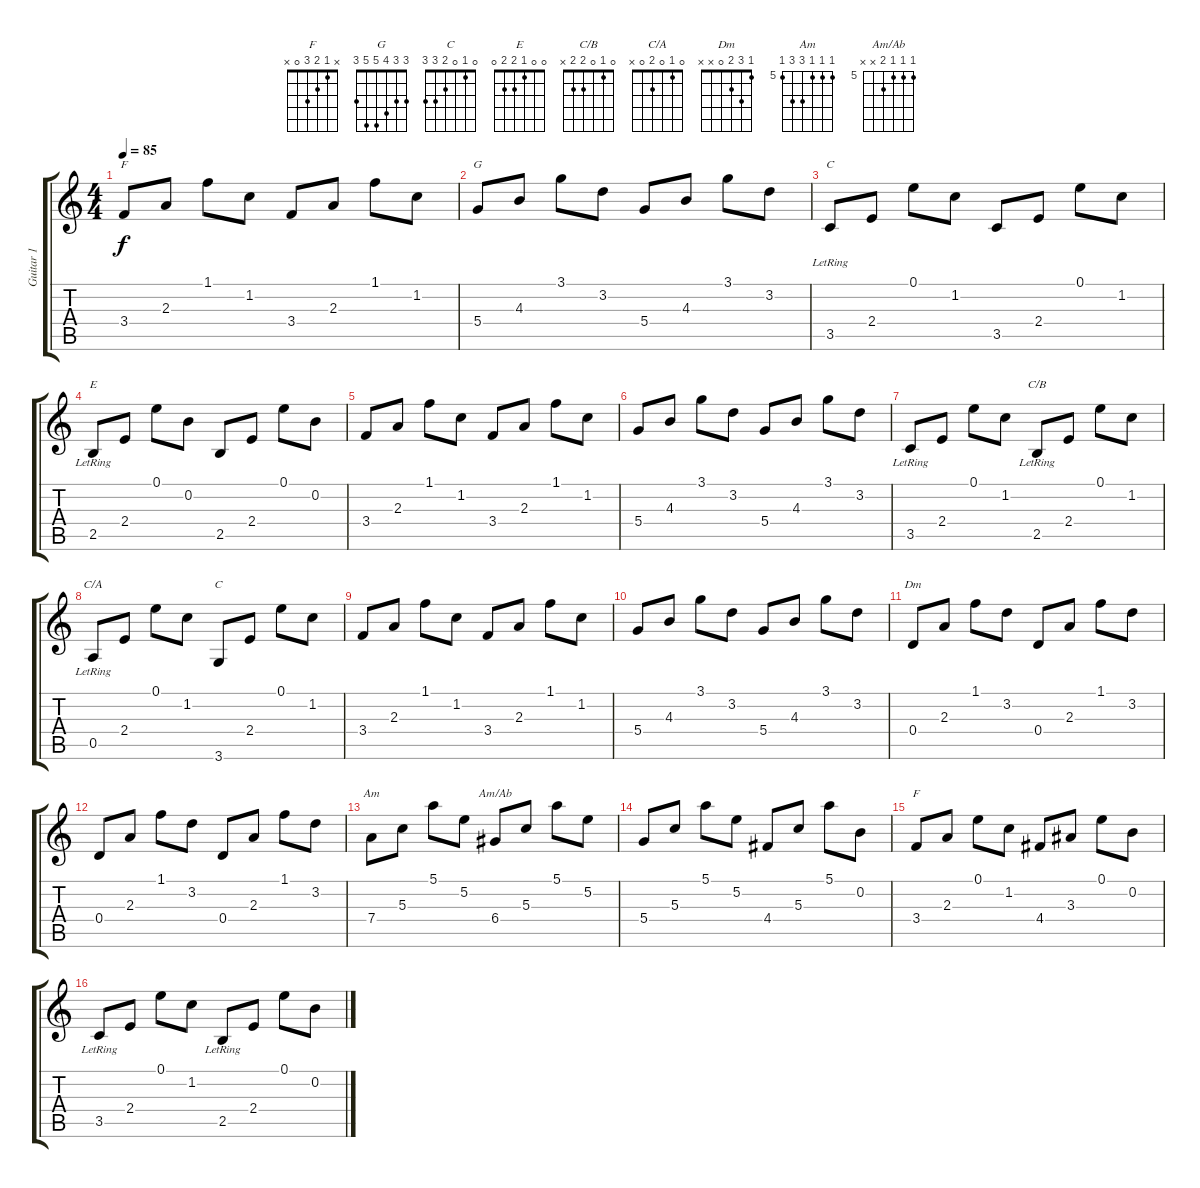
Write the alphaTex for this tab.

\track ("Guitar 1" "Guitar 1") {instrument electricguitarclean}
\staff {score tabs}
\tuning (E4 B3 G3 D3 A2 E2) {hide}
\chord ("F" 1 1 2 3 3 1)
\chord ("G" 3 3 4 5 5 3)
\chord ("C" 0 1 0 2 3 x)
\chord ("E" 0 0 1 2 2 0)
\chord ("C/B" 0 1 0 2 2 x)
\chord ("C/A" 0 1 0 2 0 x)
\chord ("C" 0 1 0 2 3 3)
\chord ("Dm" 1 3 2 0 x x)
\chord ("Am" 5 5 5 7 7 5) {firstfret 5}
\chord ("Am/Ab" 5 5 5 6 x x) {firstfret 5}
\chord ("F" x 1 2 3 0 x)
\ts (4 4)
\tempo 85
\clef g2
\ks c
3.4.8{ch "F" dy f} 2.3.8 1.1.8 1.2.8 3.4.8 2.3.8 1.1.8 1.2.8 |
5.4.8{ch "G"} 4.3.8 3.1.8 3.2.8 5.4.8 4.3.8 3.1.8 3.2.8 |
3.5{lr}.8{ch "C"} 2.4.8 0.1.8 1.2.8 3.5.8 2.4.8 0.1.8 1.2.8 |
2.5{lr}.8{ch "E"} 2.4.8 0.1.8 0.2.8 2.5.8 2.4.8 0.1.8 0.2.8 |
3.4.8 2.3.8 1.1.8 1.2.8 3.4.8 2.3.8 1.1.8 1.2.8 |
5.4.8 4.3.8 3.1.8 3.2.8 5.4.8 4.3.8 3.1.8 3.2.8 |
3.5{lr}.8 2.4.8 0.1.8 1.2.8 2.5{lr}.8{ch "C/B"} 2.4.8 0.1.8 1.2.8 |
0.5{lr}.8{ch "C/A"} 2.4.8 0.1.8 1.2.8 3.6.8{ch "C"} 2.4.8 0.1.8 1.2.8 |
3.4.8 2.3.8 1.1.8 1.2.8 3.4.8 2.3.8 1.1.8 1.2.8 |
5.4.8 4.3.8 3.1.8 3.2.8 5.4.8 4.3.8 3.1.8 3.2.8 |
0.4.8{ch "Dm"} 2.3.8 1.1.8 3.2.8 0.4.8 2.3.8 1.1.8 3.2.8 |
0.4.8 2.3.8 1.1.8 3.2.8 0.4.8 2.3.8 1.1.8 3.2.8 |
7.4.8{ch "Am"} 5.3.8 5.1.8 5.2.8 6.4.8{ch "Am/Ab"} 5.3.8 5.1.8 5.2.8 |
5.4.8 5.3.8 5.1.8 5.2.8 4.4.8 5.3.8 5.1.8 0.2.8 |
3.4.8{ch "F"} 2.3.8 0.1.8 1.2.8 4.4.8 3.3.8 0.1.8 0.2.8 |
3.5{lr}.8 2.4.8 0.1.8 1.2.8 2.5{lr}.8 2.4.8 0.1.8 0.2.8
